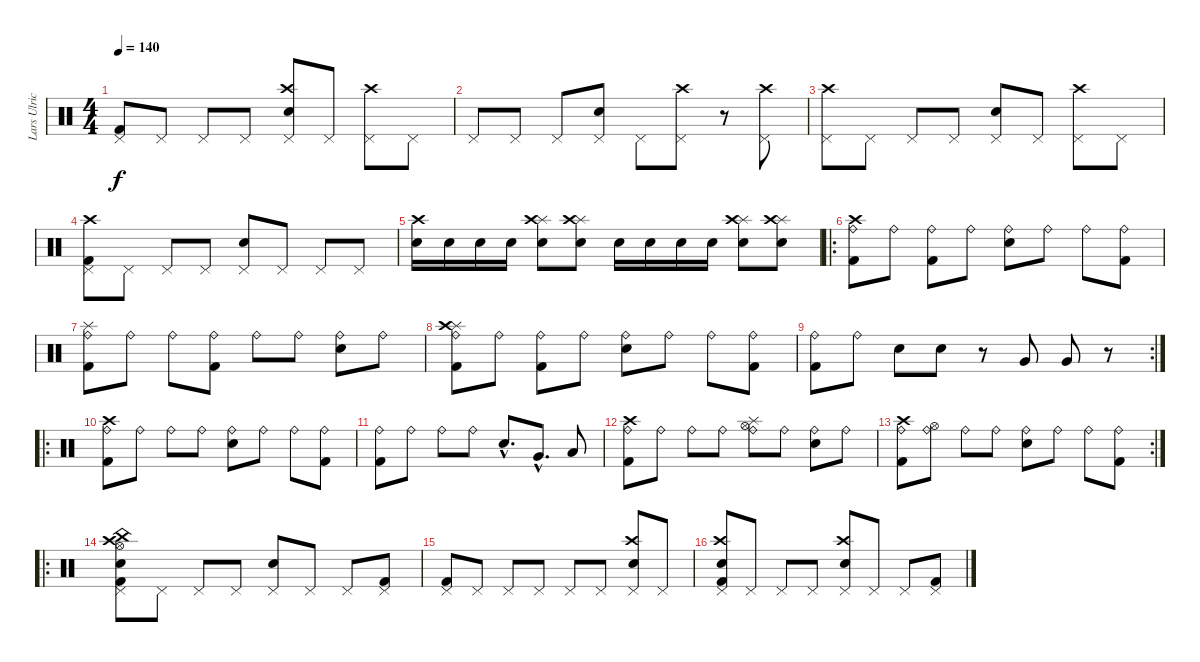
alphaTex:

\track ("Lars Ulrich (Drums)" "Lars Ulric") {instrument percussion}
\staff {score}
\articulation defaults
\ts (4 4)
\tempo 140
\clef neutral
\ks c
("Pedal Hi-Hat (hit)" "Kick (hit) 2").8{dy f} "Pedal Hi-Hat (hit)".8 "Pedal Hi-Hat (hit)".8 "Pedal Hi-Hat (hit)".8 ("Crash high (hit)" "Pedal Hi-Hat (hit)" "Snare (hit) 2").8 "Pedal Hi-Hat (hit)".8 ("Crash high (hit)" "Pedal Hi-Hat (hit)").8 "Pedal Hi-Hat (hit)".8 |
"Pedal Hi-Hat (hit)".8 "Pedal Hi-Hat (hit)".8 "Pedal Hi-Hat (hit)".8 ("Pedal Hi-Hat (hit)" "Snare (hit) 2").8 "Pedal Hi-Hat (hit)".8 ("Crash high (hit)" "Pedal Hi-Hat (hit)").8 r.8 ("Crash high (hit)" "Pedal Hi-Hat (hit)").8 |
("Crash high (hit)" "Pedal Hi-Hat (hit)").8 "Pedal Hi-Hat (hit)".8 "Pedal Hi-Hat (hit)".8 "Pedal Hi-Hat (hit)".8 ("Pedal Hi-Hat (hit)" "Snare (hit) 2").8 "Pedal Hi-Hat (hit)".8 ("Crash high (hit)" "Pedal Hi-Hat (hit)").8 "Pedal Hi-Hat (hit)".8 |
("Crash high (hit)" "Pedal Hi-Hat (hit)" "Kick (hit) 2").8 "Pedal Hi-Hat (hit)".8 "Pedal Hi-Hat (hit)".8 "Pedal Hi-Hat (hit)".8 ("Pedal Hi-Hat (hit)" "Snare (hit) 2").8 "Pedal Hi-Hat (hit)".8 "Pedal Hi-Hat (hit)".8 "Pedal Hi-Hat (hit)".8 |
("Crash high (hit)" "Snare (hit) 2").16 "Snare (hit) 2".16 "Snare (hit) 2".16 "Snare (hit) 2".16 ("Splash (hit)" "Crash high (hit)" "Snare (hit) 2").8 ("Splash (hit)" "Crash high (hit)" "Snare (hit) 2").8 "Snare (hit) 2".16 "Snare (hit) 2".16 "Snare (hit) 2".16 "Snare (hit) 2".16 ("Splash (hit)" "Crash high (hit)" "Snare (hit) 2").8 ("Splash (hit)" "Crash high (hit)" "Snare (hit) 2").8 |
\ro
("Crash high (hit)" "Ride (bell)" "Kick (hit) 2").8 "Ride (bell)".8 ("Ride (bell)" "Kick (hit) 2").8 "Ride (bell)".8 ("Ride (bell)" "Snare (hit) 2").8 "Ride (bell)".8 "Ride (bell)".8 ("Ride (bell)" "Kick (hit) 2").8 |
("Splash (hit)" "Ride (bell)" "Kick (hit) 2").8 "Ride (bell)".8 "Ride (bell)".8 ("Ride (bell)" "Kick (hit) 2").8 "Ride (bell)".8 "Ride (bell)".8 ("Ride (bell)" "Snare (hit) 2").8 "Ride (bell)".8 |
("Splash (hit)" "Crash high (hit)" "Ride (bell)" "Kick (hit) 2").8 "Ride (bell)".8 ("Ride (bell)" "Kick (hit) 2").8 "Ride (bell)".8 ("Ride (bell)" "Snare (hit) 2").8 "Ride (bell)".8 "Ride (bell)".8 ("Ride (bell)" "Kick (hit) 2").8 |
\rc 2
("Ride (bell)" "Kick (hit) 2").8 "Ride (bell)".8 "Snare (hit) 2".8 "Snare (hit) 2".8 r.8 "Very Low Tom (hit)".8 "Very Low Tom (hit)".8 r.8 |
\ro
("Crash high (hit)" "Ride (bell)" "Kick (hit) 2").8 "Ride (bell)".8 "Ride (bell)".8 "Ride (bell)".8 ("Ride (bell)" "Snare (hit) 2").8 "Ride (bell)".8 "Ride (bell)".8 ("Ride (bell)" "Kick (hit) 2").8 |
("Ride (bell)" "Kick (hit) 2").8 "Ride (bell)".8 "Ride (bell)".8 "Ride (bell)".8 "Snare (hit) 2"{hac}.8{d} "Very Low Tom (hit)"{hac}.8{d} "Low Floor Tom (hit)".8 |
("Crash high (hit)" "Ride (bell)" "Kick (hit) 2").8 "Ride (bell)".8 "Ride (bell)".8 "Ride (bell)".8 ("Hi-Hat (open)" "Ride (bell)" "Splash (hit)").8 "Ride (bell)".8 ("Ride (bell)" "Snare (hit) 2").8 "Ride (bell)".8 |
\rc 2
("Crash high (hit)" "Ride (bell)" "Kick (hit) 2").8 ("Hi-Hat (open)" "Ride (bell)").8 "Ride (bell)".8 "Ride (bell)".8 ("Ride (bell)" "Snare (hit) 2").8 "Ride (bell)".8 "Ride (bell)".8 ("Ride (bell)" "Kick (hit) 2").8 |
\ro
("Hi-Hat (open)" "China (hit)" "Crash high (hit)" "Snare (hit) 2" "Pedal Hi-Hat (hit)" "Kick (hit) 2").8 "Pedal Hi-Hat (hit)".8 "Pedal Hi-Hat (hit)".8 "Pedal Hi-Hat (hit)".8 ("Pedal Hi-Hat (hit)" "Snare (hit) 2").8 "Pedal Hi-Hat (hit)".8 "Pedal Hi-Hat (hit)".8 ("Pedal Hi-Hat (hit)" "Kick (hit) 2").8 |
("Pedal Hi-Hat (hit)" "Kick (hit) 2").8 "Pedal Hi-Hat (hit)".8 "Pedal Hi-Hat (hit)".8 "Pedal Hi-Hat (hit)".8 "Pedal Hi-Hat (hit)".8 "Pedal Hi-Hat (hit)".8 ("Crash high (hit)" "Pedal Hi-Hat (hit)" "Snare (hit) 2").8 "Pedal Hi-Hat (hit)".8 |
("Crash high (hit)" "Pedal Hi-Hat (hit)" "Snare (hit) 2" "Kick (hit) 2").8 "Pedal Hi-Hat (hit)".8 "Pedal Hi-Hat (hit)".8 "Pedal Hi-Hat (hit)".8 ("Crash high (hit)" "Pedal Hi-Hat (hit)" "Snare (hit) 2").8 "Pedal Hi-Hat (hit)".8 "Pedal Hi-Hat (hit)".8 ("Pedal Hi-Hat (hit)" "Kick (hit) 2").8
